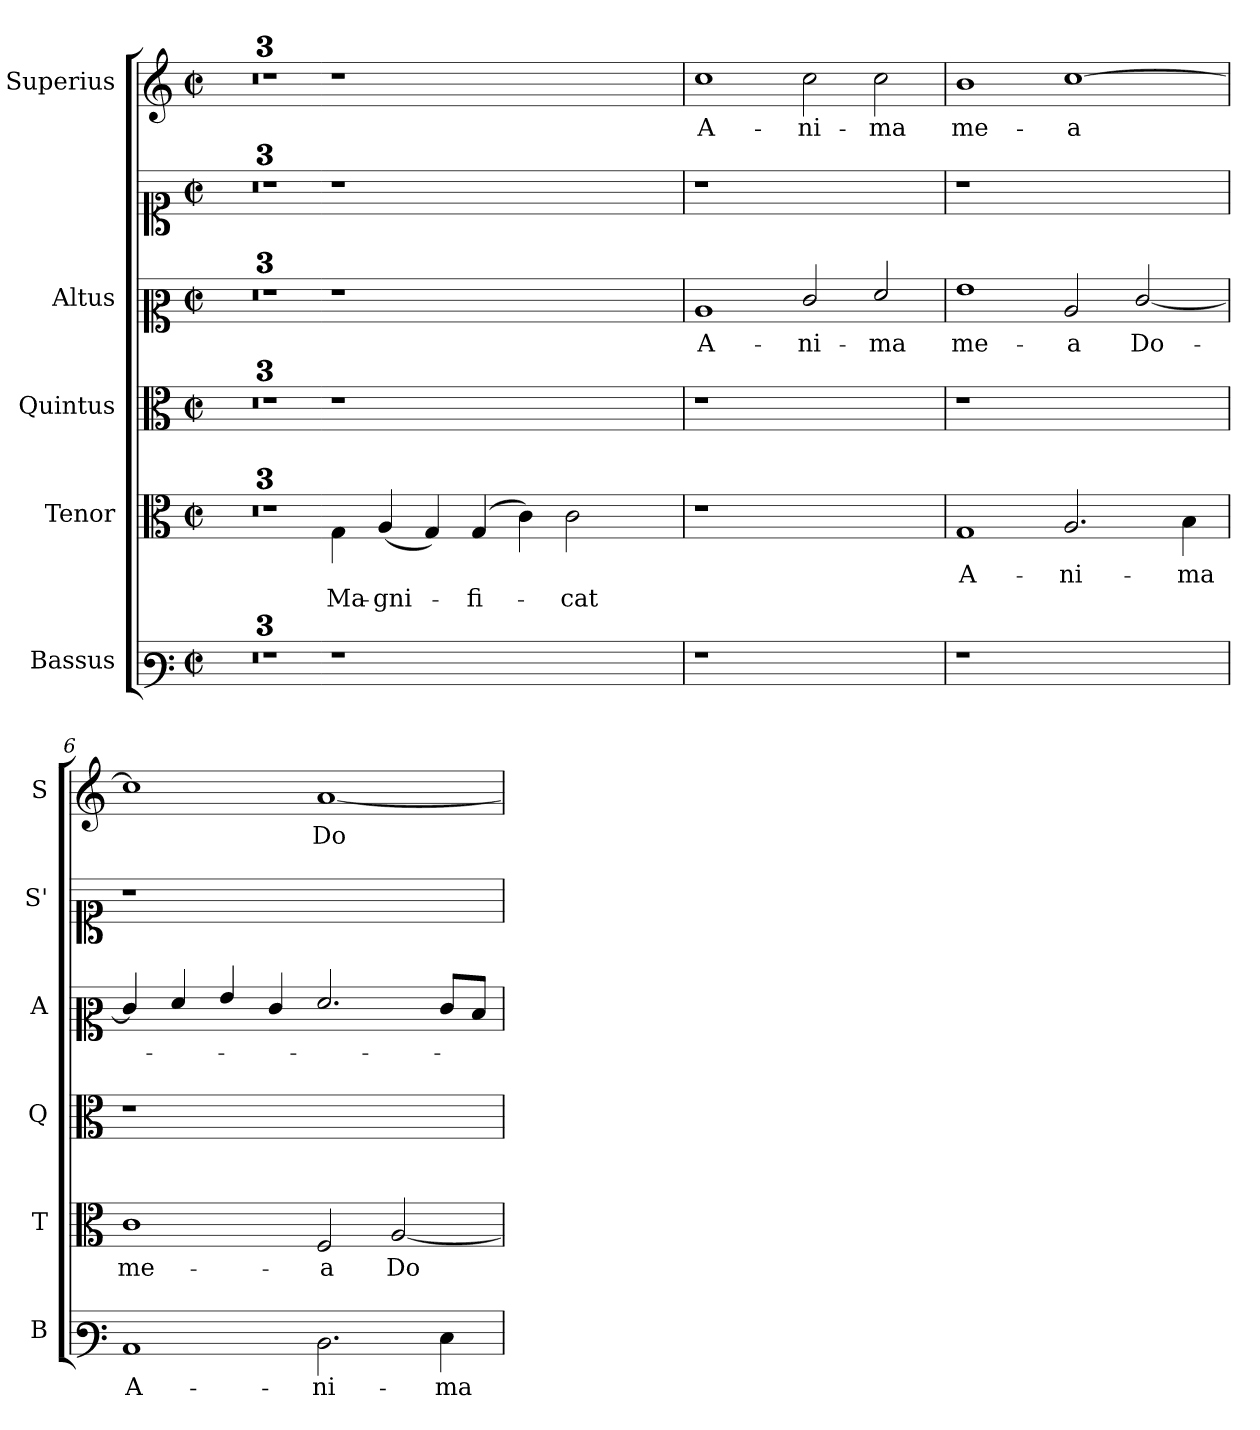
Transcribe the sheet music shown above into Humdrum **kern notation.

**kern	**text	**kern	**text	**text	**kern	**kern	**text	**kern	**kern	**text
*part6	*part6	*part5	*part5	*part5	*part4	*part3	*part3	*part2	*part1	*part1
*staff6	*staff6	*staff5	*staff5	*staff5	*staff4	*staff3	*staff3	*staff2	*staff1	*staff1
*I"Bassus	*	*I"Tenor	*	*	*I"Quintus	*I"Altus	*	*	*I"Superius	*
*I'B	*	*I'T	*	*	*I'Q	*I'A	*	*I'S'	*I'S	*
*clefF3	*	*clefC3	*	*	*clefC3	*clefC2	*	*clefC1	*clefG2	*
*k[]	*	*k[]	*	*	*k[]	*k[]	*	*k[]	*k[]	*
*C:	*	*C:	*	*	*C:	*C:	*	*C:	*C:	*
*M2/2	*	*M2/2	*	*	*M2/2	*M2/2	*	*M2/2	*M2/2	*
*met(c|)	*	*met(c|)	*	*	*met(c|)	*met(c|)	*	*met(c|)	*met(c|)	*
=1	=1	=1	=1	=1	=1	=1	=1	=1	=1	=1
1ryy	.	1ryy	.	.	1r	1ryy	.	1r	1ryy	.
=2	=2	=2	=2	=2	=2	=2	=2	=2	=2	=2
1r	.	1r	.	.	1r	1r	.	1r	1r	.
=3	=3	=3	=3	=3	=3	=3	=3	=3	=3	=3
*clefF4	*	*clefGv2	*	*	*	*clefG2	*	*clefG2	*	*
1ryy	.	1ryy	.	.	1r	1ryy	.	1r	1ryy	.
=3X1-	=3X1-	=3X1-	=3X1-	=3X1-	=3X1-	=3X1-	=3X1-	=3X1-	=3X1-	=3X1-
!	!	!LO:N:head=solid	!	!LO:LY:b	!	!	!	!	!	!
1r	.	4G\	.	Ma-	1r	1r	.	1r	1r	.
!	!	!LO:N:head=solid	!	!LO:LY:b	!	!	!	!	!	!
.	.	(<4A/	.	-gni-	.	.	.	.	.	.
!	!	!LO:N:head=solid	!	!	!	!	!	!	!	!
.	.	4G/)	.	.	.	.	.	.	.	.
!	!	!LO:N:head=solid	!	!LO:LY:b	!	!	!	!	!	!
.	.	(>4G/	.	-fi-	.	.	.	.	.	.
!	!	!LO:N:head=solid	!	!	!	!	!	!	!	!
1ryy	.	4c\)	.	.	1ryy	1ryy	.	1ryy	1ryy	.
!	!	!LO:N:head=open	!	!LO:LY:b	!	!	!	!	!	!
.	.	2c\	.	-cat	.	.	.	.	.	.
.	.	4ryy	.	.	.	.	.	.	.	.
=4	=4	=4	=4	=4	=4	=4	=4	=4	=4	=4
!	!	!	!	!	!	!	!LO:LY:b	!	!	!LO:LY:b
1r	.	1r	.	.	1r	1c	A-	1r	1cc	A-
!	!	!	!	!	!	!	!LO:LY:b	!	!	!LO:LY:b
1ryy	.	1ryy	.	.	1ryy	2e/	-ni-	1ryy	2cc\	-ni-
!	!	!	!	!	!	!	!LO:LY:b	!	!	!LO:LY:b
.	.	.	.	.	.	2f/	-ma	.	2cc\	-ma
=5	=5	=5	=5	=5	=5	=5	=5	=5	=5	=5
!	!	!	!LO:LY:b	!	!	!	!LO:LY:b	!	!	!LO:LY:b
1r	.	1G	A-	.	1r	1g	me-	1r	1b	me-
!	!	!	!LO:LY:b	!	!	!	!LO:LY:b	!	!	!LO:LY:b
1ryy	.	2.A/	-ni-	.	1ryy	2c/	-a	1ryy	[1cc	-a
!	!	!	!	!	!	!	!LO:LY:b	!	!	!
.	.	.	.	.	.	[2e/	Do-	.	.	.
!	!	!	!LO:LY:b	!	!	!	!	!	!	!
.	.	4B\	-ma	.	.	.	.	.	.	.
!!LO:LB:g=z
=6	=6	=6	=6	=6	=6	=6	=6	=6	=6	=6
!	!LO:LY:b	!	!LO:LY:b	!	!	!	!	!	!	!
1C	A-	1c	me-	.	1r	4e/]	.	1r	1cc]	.
.	.	.	.	.	.	4f/	.	.	.	.
.	.	.	.	.	.	4g/	.	.	.	.
.	.	.	.	.	.	4e/	.	.	.	.
!	!LO:LY:b	!	!LO:LY:b	!	!	!	!	!	!	!LO:LY:b
2.D\	-ni-	2F/	-a	.	1ryy	2.f/	.	1ryy	[1a	Do-
!	!	!	!LO:LY:b	!	!	!	!	!	!	!
.	.	[2A/	Do-	.	.	.	.	.	.	.
!	!LO:LY:b	!	!	!	!	!	!	!	!	!
4E\	-ma	.	.	.	.	8e/L	.	.	.	.
.	.	.	.	.	.	8d/J	.	.	.	.
=	=	=	=	=	=	=	=	=	=	=
*-	*-	*-	*-	*-	*-	*-	*-	*-	*-	*-
